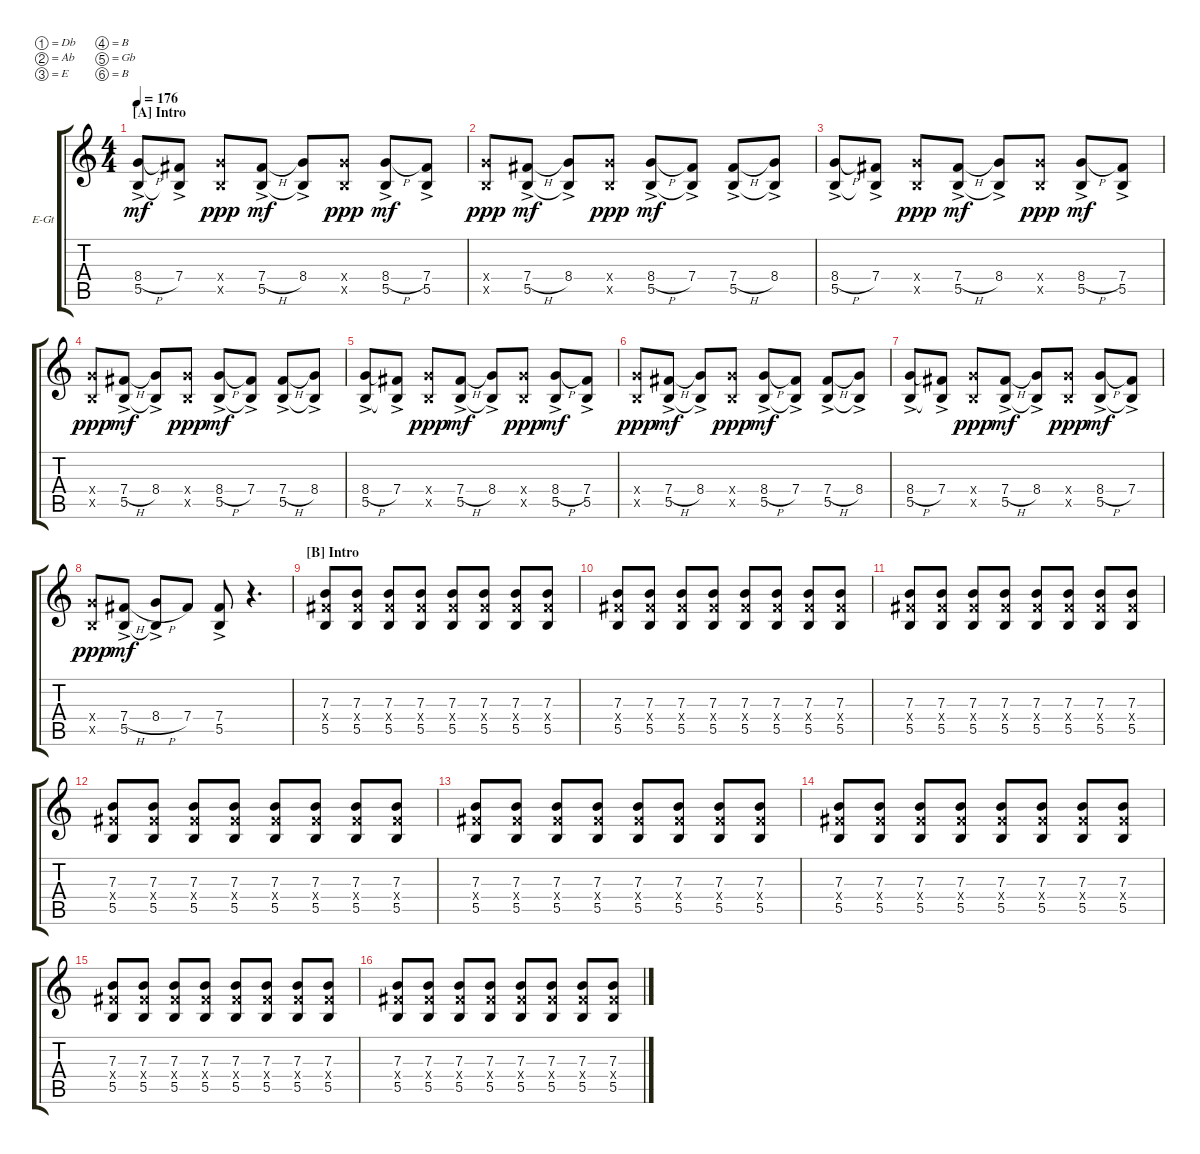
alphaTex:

\defaultSystemsLayout 4
\bracketExtendMode groupsimilarinstruments
\firstSystemTrackNameOrientation horizontal
\otherSystemsTrackNameOrientation horizontal
\track ("Серж" "E-Gt") {instrument distortionguitar}
\staff {score tabs}
\tuning (Db4 Ab3 E3 B2 Gb2 B1)
\ts (4 4)
\section ("A" "Intro")
\tempo 176
\clef g2
\ks c
(5.5 8.4{h ac}).8{dy mf instrument distortionguitar} (7.4{ac} 5.5{t}).8 (5.5{x} 8.4{x}).8{dy ppp} (5.5 7.4{h ac}).8{dy mf} (8.4{ac} 5.5{t}).8 (5.5{x} 8.4{x}).8{dy ppp} (5.5 8.4{h ac}).8{dy mf} (7.4{ac} 5.5).8 |
(5.5{x} 8.4{x}).8{dy ppp} (5.5 7.4{h ac}).8{dy mf} (8.4{ac} 5.5{t}).8 (5.5{x} 8.4{x}).8{dy ppp} (5.5 8.4{h ac}).8{dy mf} (7.4{ac} 5.5{t}).8 (5.5 7.4{h ac}).8 (8.4{ac} 5.5{t}).8 |
(5.5 8.4{h ac}).8 (7.4{ac} 5.5{t}).8 (5.5{x} 8.4{x}).8{dy ppp} (5.5 7.4{h ac}).8{dy mf} (8.4{ac} 5.5{t}).8 (5.5{x} 8.4{x}).8{dy ppp} (5.5 8.4{h ac}).8{dy mf} (7.4{ac} 5.5).8 |
(5.5{x} 8.4{x}).8{dy ppp} (5.5 7.4{h ac}).8{dy mf} (8.4{ac} 5.5{t}).8 (5.5{x} 8.4{x}).8{dy ppp} (5.5 8.4{h ac}).8{dy mf} (7.4{ac} 5.5{t}).8 (5.5 7.4{h ac}).8 (8.4{ac} 5.5{t}).8 |
(5.5 8.4{h ac}).8 (7.4{ac} 5.5{t}).8 (5.5{x} 8.4{x}).8{dy ppp} (5.5 7.4{h ac}).8{dy mf} (8.4{ac} 5.5{t}).8 (5.5{x} 8.4{x}).8{dy ppp} (5.5 8.4{h ac}).8{dy mf} (7.4{ac} 5.5).8 |
(5.5{x} 8.4{x}).8{dy ppp} (5.5 7.4{h ac}).8{dy mf} (8.4{ac} 5.5{t}).8 (5.5{x} 8.4{x}).8{dy ppp} (5.5 8.4{h ac}).8{dy mf} (7.4{ac} 5.5{t}).8 (5.5 7.4{h ac}).8 (8.4{ac} 5.5{t}).8 |
(5.5 8.4{h ac}).8 (7.4{ac} 5.5{t}).8 (5.5{x} 8.4{x}).8{dy ppp} (5.5 7.4{h ac}).8{dy mf} (8.4{ac} 5.5{t}).8 (5.5{x} 8.4{x}).8{dy ppp} (5.5 8.4{h ac}).8{dy mf} (7.4{ac} 5.5{t}).8 |
(5.5{x} 8.4{x}).8{dy ppp} (5.5 7.4{h ac}).8{dy mf} (8.4{h ac} 5.5{t}).8 7.4.8 (5.5 7.4{ac}).8 r.4{d} |
\section ("B" "Intro")
(5.5 7.3 7.4{x}).8 (5.5 7.3 7.4{x}).8 (5.5 7.3 7.4{x}).8 (5.5 7.3 7.4{x}).8 (5.5 7.3 7.4{x}).8 (5.5 7.3 7.4{x}).8 (5.5 7.3 7.4{x}).8 (5.5 7.3 7.4{x}).8 |
(5.5 7.3 7.4{x}).8 (5.5 7.3 7.4{x}).8 (5.5 7.3 7.4{x}).8 (5.5 7.3 7.4{x}).8 (5.5 7.3 7.4{x}).8 (5.5 7.3 7.4{x}).8 (5.5 7.3 7.4{x}).8 (5.5 7.3 7.4{x}).8 |
(5.5 7.3 7.4{x}).8 (5.5 7.3 7.4{x}).8 (5.5 7.3 7.4{x}).8 (5.5 7.3 7.4{x}).8 (5.5 7.3 7.4{x}).8 (5.5 7.3 7.4{x}).8 (5.5 7.3 7.4{x}).8 (5.5 7.3 7.4{x}).8 |
(5.5 7.3 7.4{x}).8 (5.5 7.3 7.4{x}).8 (5.5 7.3 7.4{x}).8 (5.5 7.3 7.4{x}).8 (5.5 7.3 7.4{x}).8 (5.5 7.3 7.4{x}).8 (5.5 7.3 7.4{x}).8 (5.5 7.3 7.4{x}).8 |
(5.5 7.3 7.4{x}).8 (5.5 7.3 7.4{x}).8 (5.5 7.3 7.4{x}).8 (5.5 7.3 7.4{x}).8 (5.5 7.3 7.4{x}).8 (5.5 7.3 7.4{x}).8 (5.5 7.3 7.4{x}).8 (5.5 7.3 7.4{x}).8 |
(5.5 7.3 7.4{x}).8 (5.5 7.3 7.4{x}).8 (5.5 7.3 7.4{x}).8 (5.5 7.3 7.4{x}).8 (5.5 7.3 7.4{x}).8 (5.5 7.3 7.4{x}).8 (5.5 7.3 7.4{x}).8 (5.5 7.3 7.4{x}).8 |
(5.5 7.3 7.4{x}).8 (5.5 7.3 7.4{x}).8 (5.5 7.3 7.4{x}).8 (5.5 7.3 7.4{x}).8 (5.5 7.3 7.4{x}).8 (5.5 7.3 7.4{x}).8 (5.5 7.3 7.4{x}).8 (5.5 7.3 7.4{x}).8 |
(5.5 7.3 7.4{x}).8 (5.5 7.3 7.4{x}).8 (5.5 7.3 7.4{x}).8 (5.5 7.3 7.4{x}).8 (5.5 7.3 7.4{x}).8 (5.5 7.3 7.4{x}).8 (5.5 7.3 7.4{x}).8 (5.5 7.3 7.4{x}).8
